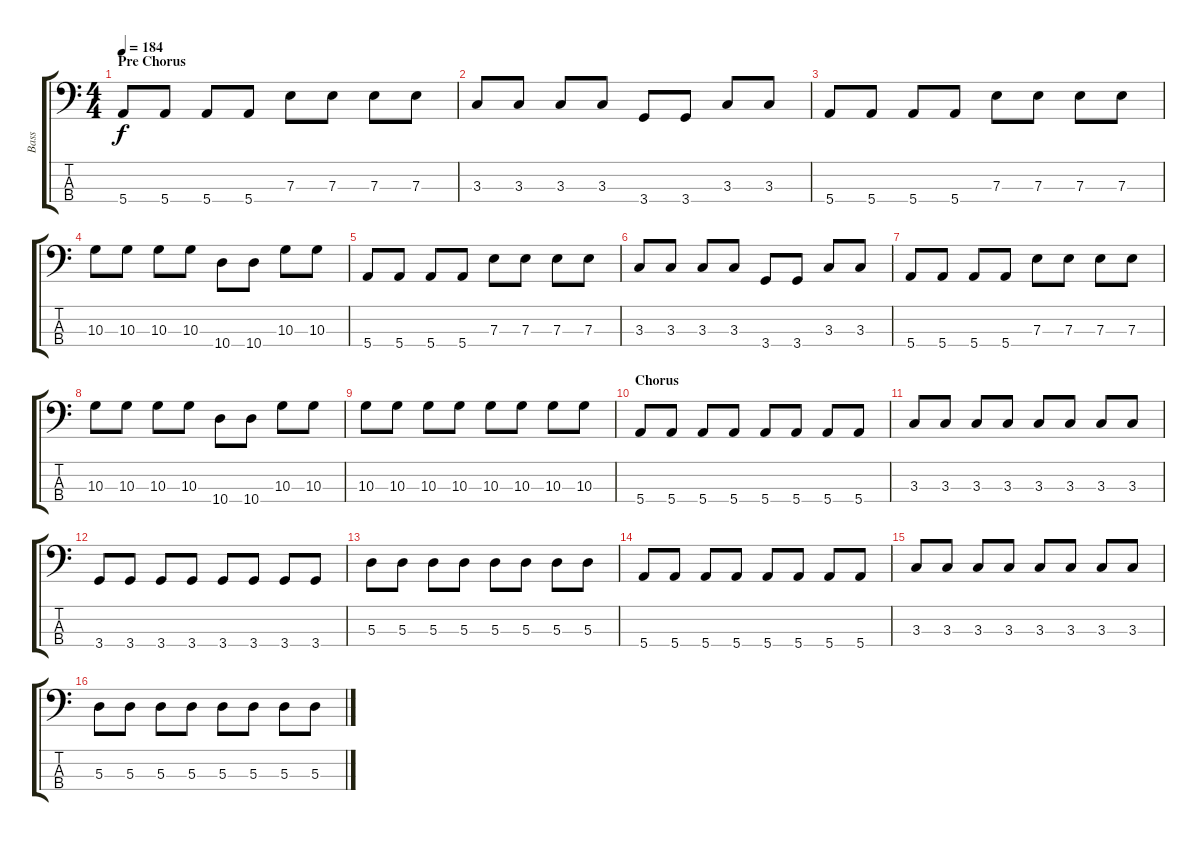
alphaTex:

\track ("Bass" "Bass") {instrument electricbasspick}
\staff {score tabs}
\tuning (G2 D2 A1 E1) {hide}
\ts (4 4)
\section ("" "Pre Chorus")
\tempo 184
\clef f4
\ks c
5.4.8{dy f} 5.4.8 5.4.8 5.4.8 7.3.8 7.3.8 7.3.8 7.3.8 |
3.3.8 3.3.8 3.3.8 3.3.8 3.4.8 3.4.8 3.3.8 3.3.8 |
5.4.8 5.4.8 5.4.8 5.4.8 7.3.8 7.3.8 7.3.8 7.3.8 |
10.3.8 10.3.8 10.3.8 10.3.8 10.4.8 10.4.8 10.3.8 10.3.8 |
5.4.8 5.4.8 5.4.8 5.4.8 7.3.8 7.3.8 7.3.8 7.3.8 |
3.3.8 3.3.8 3.3.8 3.3.8 3.4.8 3.4.8 3.3.8 3.3.8 |
5.4.8 5.4.8 5.4.8 5.4.8 7.3.8 7.3.8 7.3.8 7.3.8 |
10.3.8 10.3.8 10.3.8 10.3.8 10.4.8 10.4.8 10.3.8 10.3.8 |
10.3.8 10.3.8 10.3.8 10.3.8 10.3.8 10.3.8 10.3.8 10.3.8 |
\section ("" "Chorus")
5.4.8 5.4.8 5.4.8 5.4.8 5.4.8 5.4.8 5.4.8 5.4.8 |
3.3.8 3.3.8 3.3.8 3.3.8 3.3.8 3.3.8 3.3.8 3.3.8 |
3.4.8 3.4.8 3.4.8 3.4.8 3.4.8 3.4.8 3.4.8 3.4.8 |
5.3.8 5.3.8 5.3.8 5.3.8 5.3.8 5.3.8 5.3.8 5.3.8 |
5.4.8 5.4.8 5.4.8 5.4.8 5.4.8 5.4.8 5.4.8 5.4.8 |
3.3.8 3.3.8 3.3.8 3.3.8 3.3.8 3.3.8 3.3.8 3.3.8 |
5.3.8 5.3.8 5.3.8 5.3.8 5.3.8 5.3.8 5.3.8 5.3.8
